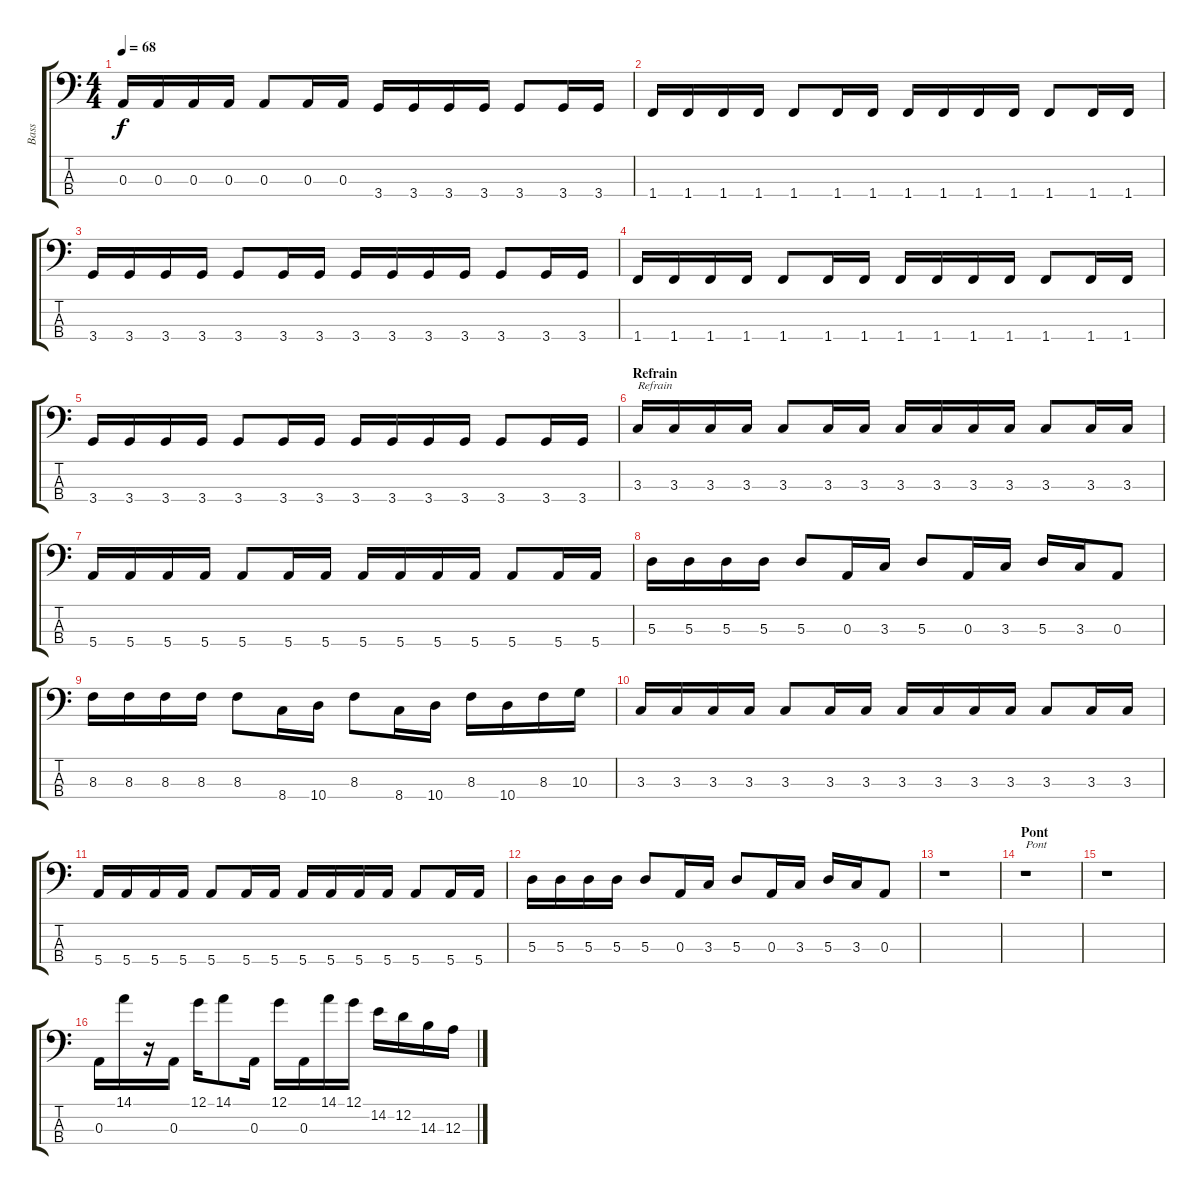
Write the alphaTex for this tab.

\track ("Bass" "Bass") {instrument electricbassfinger}
\staff {score tabs}
\tuning (G2 D2 A1 E1) {hide}
\ts (4 4)
\tempo 68
\clef f4
\ks c
0.3.16{dy f} 0.3.16 0.3.16 0.3.16 0.3.8 0.3.16 0.3.16 3.4.16 3.4.16 3.4.16 3.4.16 3.4.8 3.4.16 3.4.16 |
\section ("" "")
1.4.16{txt ""} 1.4.16 1.4.16 1.4.16 1.4.8 1.4.16 1.4.16 1.4.16 1.4.16 1.4.16 1.4.16 1.4.8 1.4.16 1.4.16 |
3.4.16 3.4.16 3.4.16 3.4.16 3.4.8 3.4.16 3.4.16 3.4.16 3.4.16 3.4.16 3.4.16 3.4.8 3.4.16 3.4.16 |
1.4.16 1.4.16 1.4.16 1.4.16 1.4.8 1.4.16 1.4.16 1.4.16 1.4.16 1.4.16 1.4.16 1.4.8 1.4.16 1.4.16 |
3.4.16 3.4.16 3.4.16 3.4.16 3.4.8 3.4.16 3.4.16 3.4.16 3.4.16 3.4.16 3.4.16 3.4.8 3.4.16 3.4.16 |
\section ("" "Refrain")
3.3.16{txt "Refrain"} 3.3.16 3.3.16 3.3.16 3.3.8 3.3.16 3.3.16 3.3.16 3.3.16 3.3.16 3.3.16 3.3.8 3.3.16 3.3.16 |
5.4.16 5.4.16 5.4.16 5.4.16 5.4.8 5.4.16 5.4.16 5.4.16 5.4.16 5.4.16 5.4.16 5.4.8 5.4.16 5.4.16 |
5.3.16 5.3.16 5.3.16 5.3.16 5.3.8 0.3.16 3.3.16 5.3.8 0.3.16 3.3.16 5.3.16 3.3.16 0.3.8 |
8.3.16 8.3.16 8.3.16 8.3.16 8.3.8 8.4.16 10.4.16 8.3.8 8.4.16 10.4.16 8.3.16 10.4.16 8.3.16 10.3.16 |
3.3.16 3.3.16 3.3.16 3.3.16 3.3.8 3.3.16 3.3.16 3.3.16 3.3.16 3.3.16 3.3.16 3.3.8 3.3.16 3.3.16 |
5.4.16 5.4.16 5.4.16 5.4.16 5.4.8 5.4.16 5.4.16 5.4.16 5.4.16 5.4.16 5.4.16 5.4.8 5.4.16 5.4.16 |
5.3.16 5.3.16 5.3.16 5.3.16 5.3.8 0.3.16 3.3.16 5.3.8 0.3.16 3.3.16 5.3.16 3.3.16 0.3.8 |
r.1 |
\section ("" "Pont")
r.1{txt "Pont"} |
r.1 |
0.3.16 14.1.16 r.16 0.3.16 12.1.16 14.1.8 0.3.16 12.1.16 0.3.16 14.1.16 12.1.16 14.2.16 12.2.16 14.3.16 12.3.16
